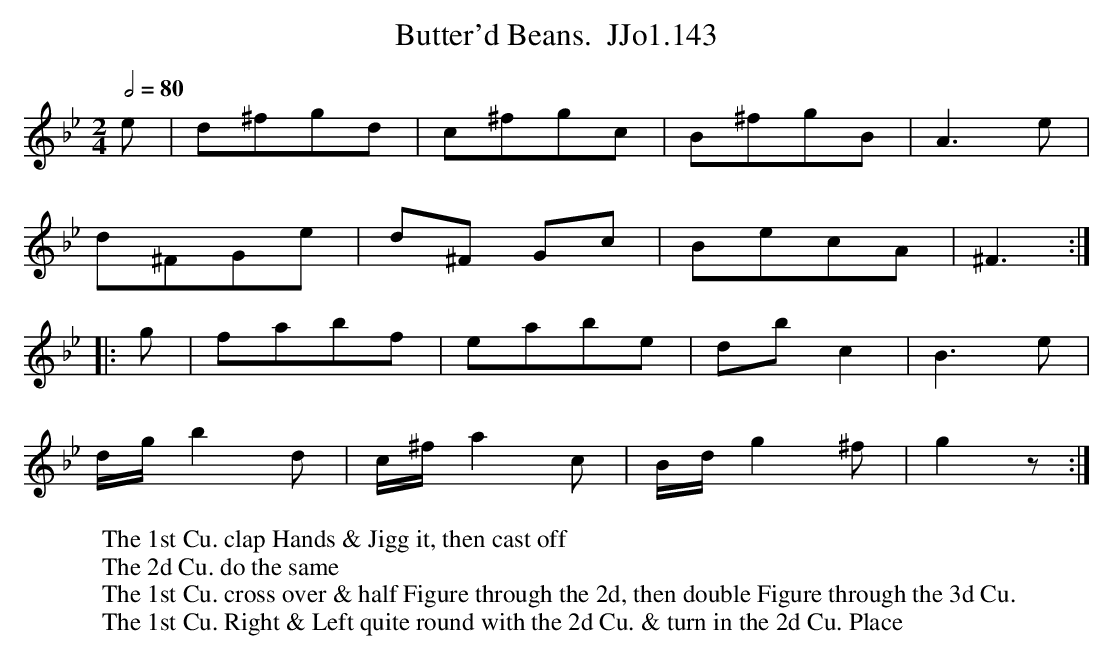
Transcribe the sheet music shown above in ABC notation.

X:1
T:Butter'd Beans.  JJo1.143
M:2/4
L:1/8
Q:1/2=80
K:Gm
e | d^fgd | c^fgc | B^fgB | A3e |
d^FGe | d^F Gc | BecA | ^F3 :|
|: g |fabf | eabe | dbc2 | B3e |
d/g/b2d | c/^f/a2c | B/d/g2^f | g2z :|
W:The 1st Cu. clap Hands & Jigg it, then cast off
W:The 2d Cu. do the same
W:The 1st Cu. cross over & half Figure through the 2d, then double Figure through the 3d Cu.
W:The 1st Cu. Right & Left quite round with the 2d Cu. & turn in the 2d Cu. Place
